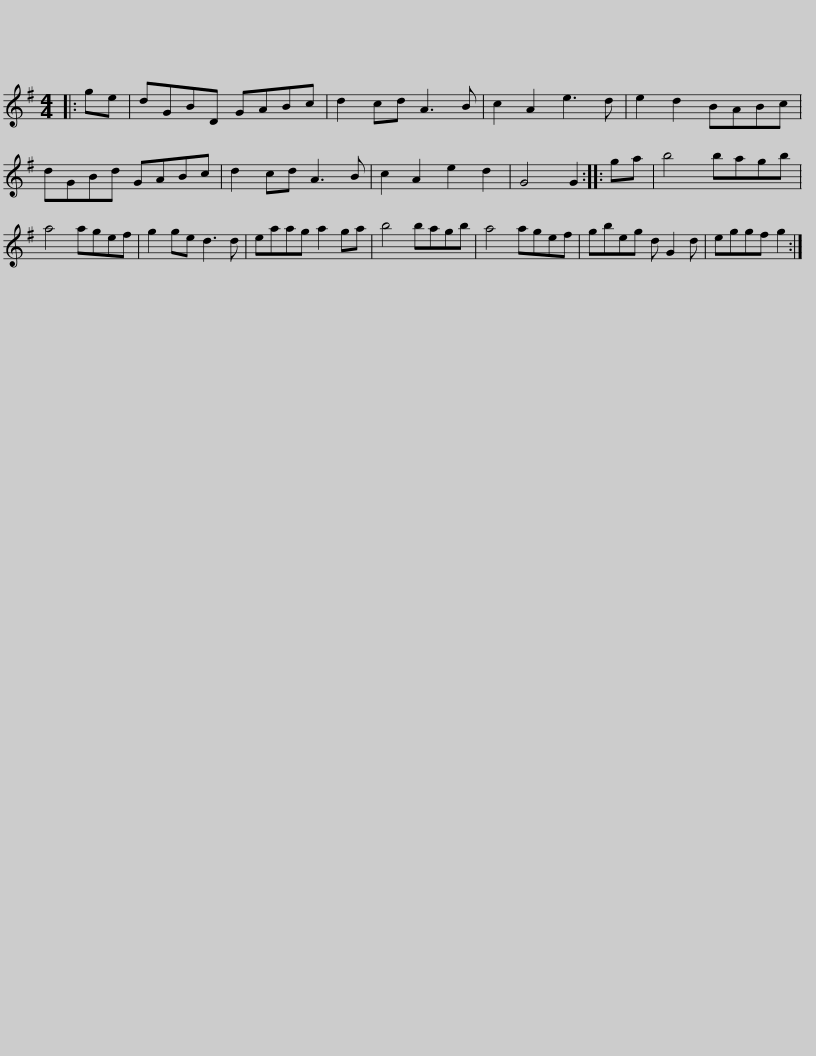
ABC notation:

X:1
L:1/8
M:4/4
I:linebreak $
K:G
V:1 treble
V:1
|: ge | dGBD GABc | d2 cd A3 B | c2 A2 e3 d | e2 d2 BABc | %5
 dGBd GABc | d2 cd A3 B |$ c2 A2 e2 d2 | G4 G2 :: ga | %10
 b4 bagb | a4 agef | g2 ge d3 d | eaag a2 ga | b4 bagb |$ %15
 a4 agef | gbeg d G2 d | eggf g2 :| %18
